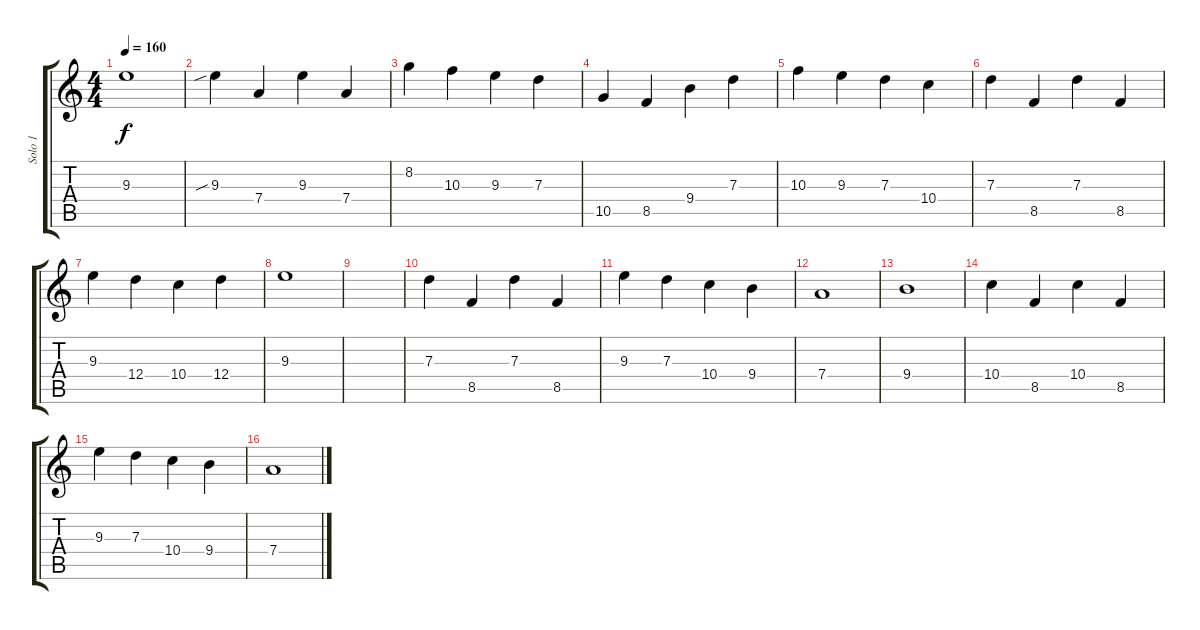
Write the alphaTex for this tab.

\track ("Solo 1" "Solo 1") {instrument distortionguitar}
\staff {score tabs}
\tuning (E4 B3 G3 D3 A2 E2) {hide}
\ts (4 4)
\tempo 160
\clef g2
\ks c
9.3.1{dy f} |
9.3{sib}.4 7.4.4 9.3.4 7.4.4 |
8.2.4 10.3.4 9.3.4 7.3.4 |
10.5.4 8.5.4 9.4.4 7.3.4 |
10.3.4 9.3.4 7.3.4 10.4.4 |
7.3.4 8.5.4 7.3.4 8.5.4 |
9.3.4 12.4.4 10.4.4 12.4.4 |
9.3.1 |
|
7.3.4 8.5.4 7.3.4 8.5.4 |
9.3.4 7.3.4 10.4.4 9.4.4 |
7.4.1 |
9.4.1 |
10.4.4 8.5.4 10.4.4 8.5.4 |
9.3.4 7.3.4 10.4.4 9.4.4 |
7.4.1
